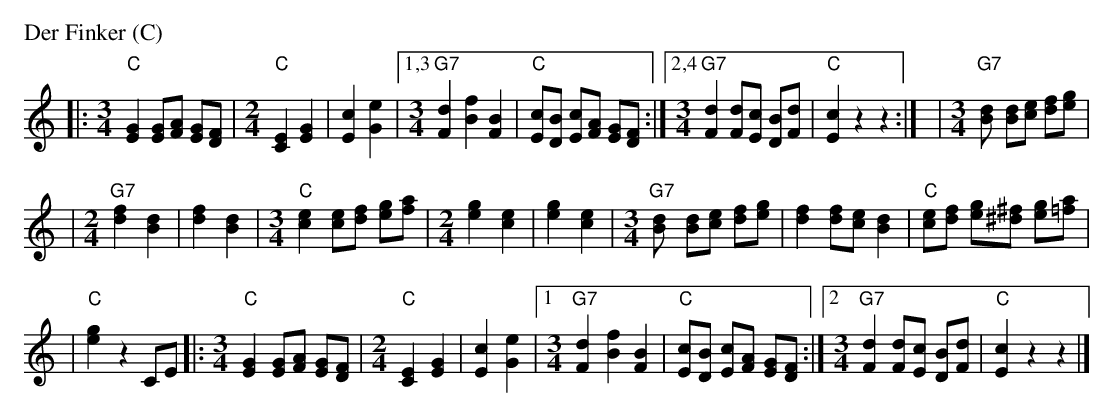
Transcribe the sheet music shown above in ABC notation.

X:1
P: Der Finker (C)
M: none
L: 1/8
K: C
|:[M:3/4][L:1/8]"C"[G2E2] [GE][AF] [GE][FD] \
| [M:2/4][L:1/8]"C"[E2C2] [G2E2] | [c2E2] [e2G2] \
|1,3[M:3/4][L:1/8]"G7"[d2F2] [f2B2] [B2F2] | "C"[cE][BD] [cE][AF] [GE][FD] \
:|2,4[M:3/4][L:1/8]"G7"[d2F2] [dF][cE] [BD][dF] | "C"[c2E2] z2 z2 :| \
| [M:3/4][L:1/8]"G7"[d2B] [dB][ec] [fd][ge] |
| [M:2/4][L:1/8]"G7"[f2d2] [d2B2] | [f2d2] [d2B2] \
| [M:3/4][L:1/8]"C"[e2c2] [ce][fd] [ge][af] \
| [M:2/4][L:1/8][g2e2] [e2c2] | [g2e2] [e2c2] \
| [M:3/4][L:1/8]"G7"[d2B] [dB][ec] [fd][ge] | [f2d2] [fd][ec] [d2B2] \
| "C"[ec][fd] [ge][^f^d] [ge][a=f] |
| "C"[g2e2] z2 CE \
|:[M:3/4][L:1/8]"C"[G2E2] [GE][AF] [GE][FD] \
| [M:2/4][L:1/8]"C"[E2C2] [G2E2] | [c2E2] [e2G2] \
|1[M:3/4][L:1/8]"G7"[d2F2] [f2B2] [B2F2] | "C"[cE][BD] [cE][AF] [GE][FD] \
:|2[M:3/4][L:1/8]"G7"[d2F2] [dF][cE] [BD][dF] | "C"[c2E2] z2 z2 |]
